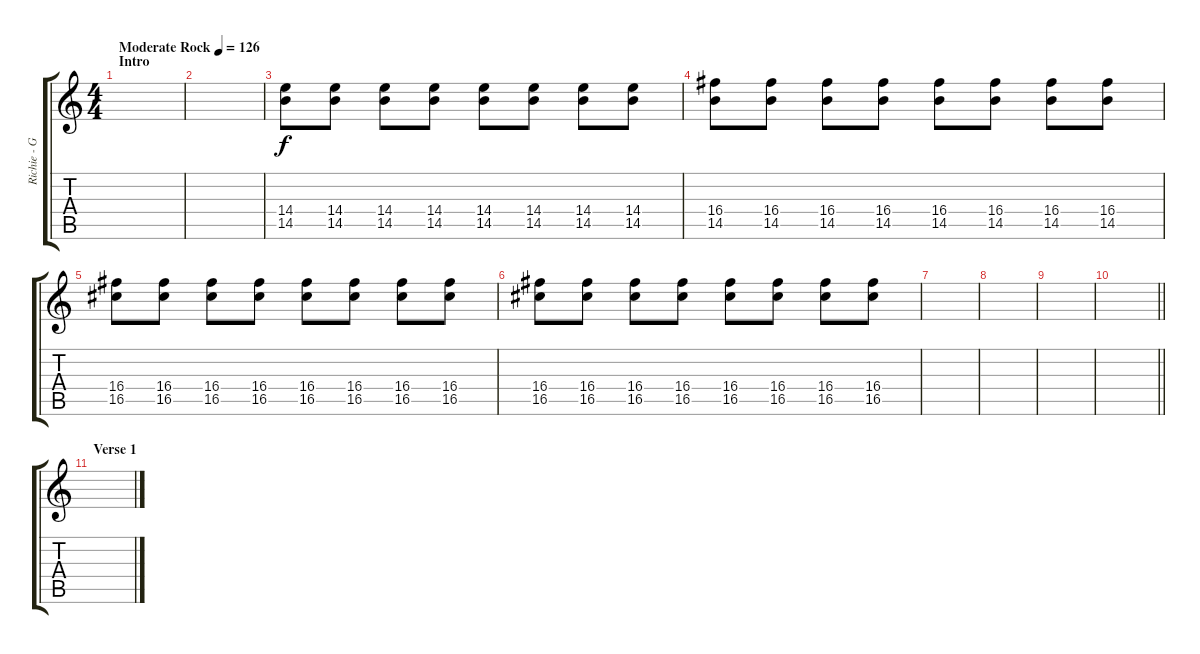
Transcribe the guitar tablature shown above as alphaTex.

\track ("Richie - Guitar 3" "Richie - G") {instrument distortionguitar}
\staff {score tabs}
\tuning (E4 B3 G3 D3 A2 E2) {hide}
\ts (4 4)
\section ("" "Intro")
\tempo (126 "Moderate Rock")
\clef g2
\ks c
|
|
(14.4 14.5).8 (14.4 14.5).8 (14.4 14.5).8 (14.4 14.5).8 (14.4 14.5).8 (14.4 14.5).8 (14.4 14.5).8 (14.4 14.5).8 |
(16.4 14.5).8 (16.4 14.5).8 (16.4 14.5).8 (16.4 14.5).8 (16.4 14.5).8 (16.4 14.5).8 (16.4 14.5).8 (16.4 14.5).8 |
(16.4 16.5).8 (16.4 16.5).8 (16.4 16.5).8 (16.4 16.5).8 (16.4 16.5).8 (16.4 16.5).8 (16.4 16.5).8 (16.4 16.5).8 |
(16.4 16.5).8 (16.4 16.5).8 (16.4 16.5).8 (16.4 16.5).8 (16.4 16.5).8 (16.4 16.5).8 (16.4 16.5).8 (16.4 16.5).8 |
|
|
|
\barLineRight lightlight
|
\section ("" "Verse 1")
